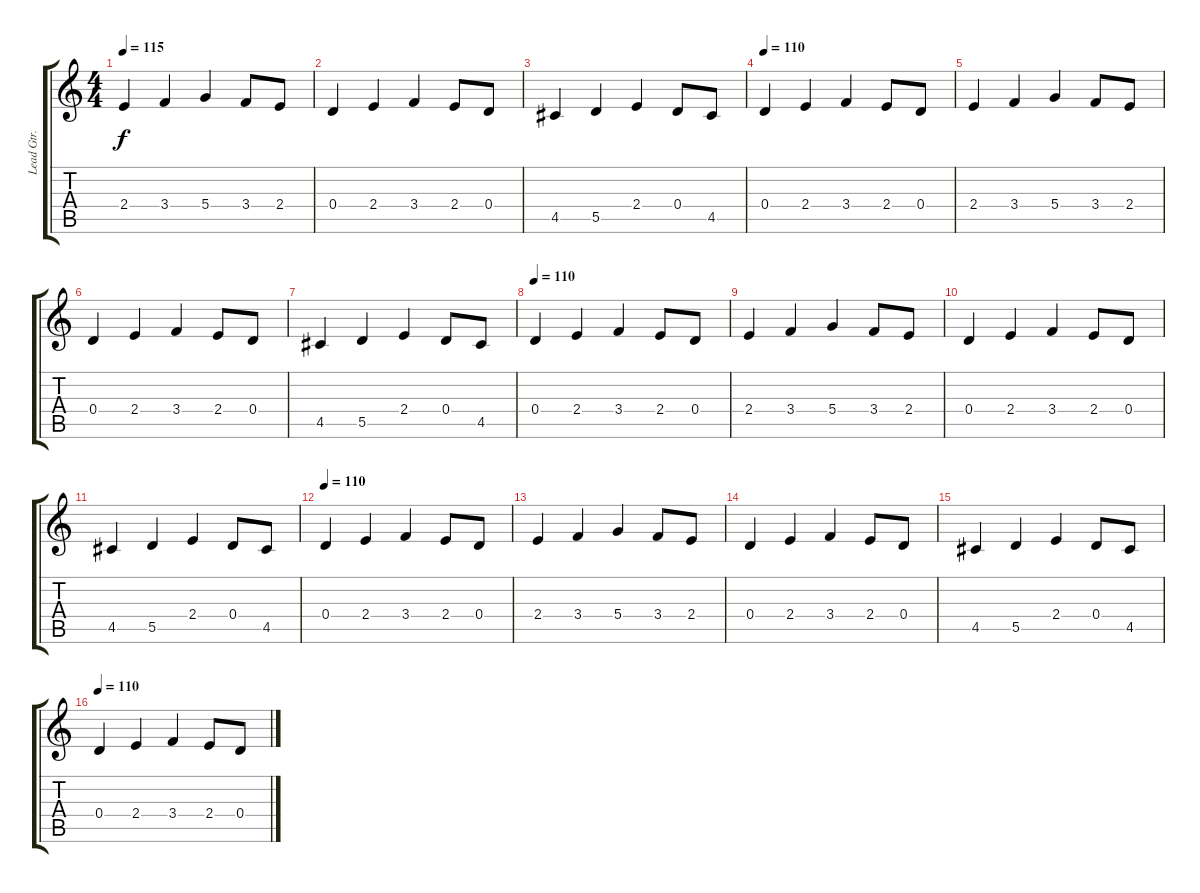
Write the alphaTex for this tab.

\track ("Lead Gtr." "Lead Gtr.") {instrument overdrivenguitar}
\staff {score tabs}
\tuning (E4 B3 G3 D3 A2 E2) {hide}
\ts (4 4)
\tempo 115
\clef g2
\ks c
2.4.4{dy f} 3.4.4 5.4.4 3.4.8 2.4.8 |
0.4.4 2.4.4 3.4.4 2.4.8 0.4.8 |
4.5.4 5.5.4 2.4.4 0.4.8 4.5.8 |
\tempo 110
0.4.4 2.4.4 3.4.4 2.4.8 0.4.8 |
2.4.4 3.4.4 5.4.4 3.4.8 2.4.8 |
0.4.4 2.4.4 3.4.4 2.4.8 0.4.8 |
4.5.4 5.5.4 2.4.4 0.4.8 4.5.8 |
\tempo 110
0.4.4 2.4.4 3.4.4 2.4.8 0.4.8 |
2.4.4 3.4.4 5.4.4 3.4.8 2.4.8 |
0.4.4 2.4.4 3.4.4 2.4.8 0.4.8 |
4.5.4 5.5.4 2.4.4 0.4.8 4.5.8 |
\tempo 110
0.4.4 2.4.4 3.4.4 2.4.8 0.4.8 |
2.4.4 3.4.4 5.4.4 3.4.8 2.4.8 |
0.4.4 2.4.4 3.4.4 2.4.8 0.4.8 |
4.5.4 5.5.4 2.4.4 0.4.8 4.5.8 |
\tempo 110
0.4.4 2.4.4 3.4.4 2.4.8 0.4.8
